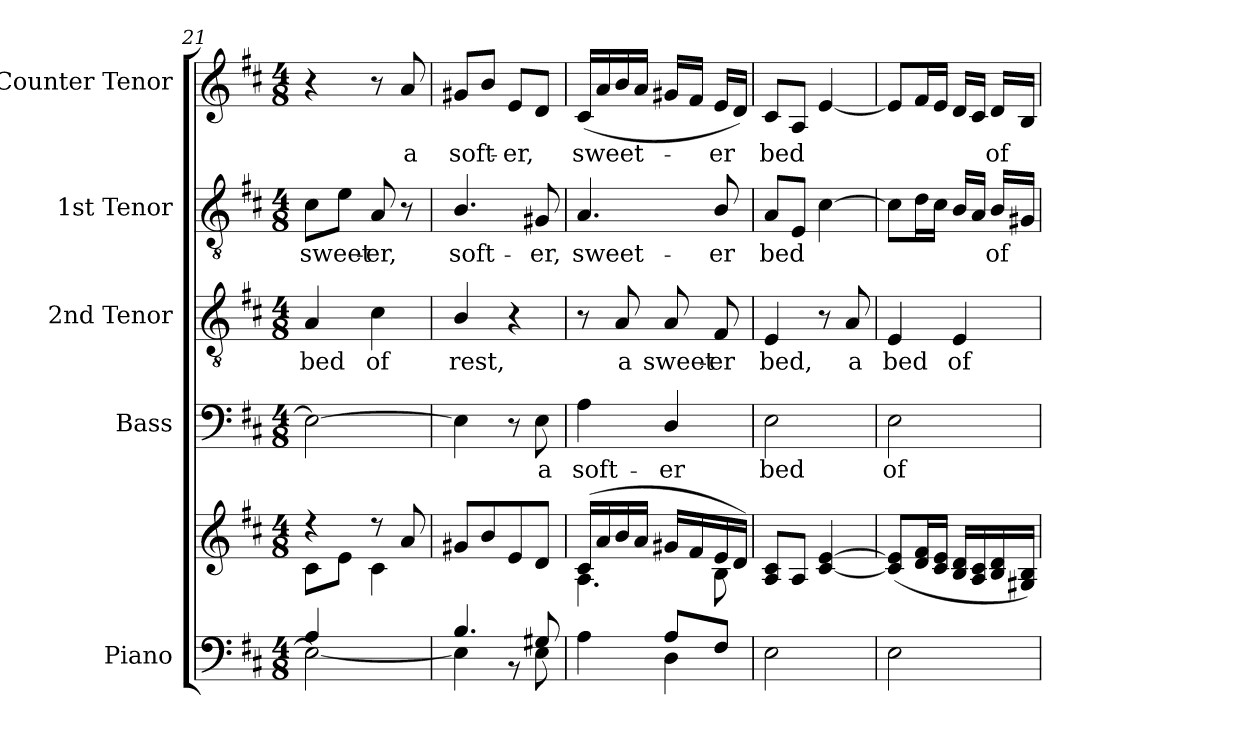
**kern	**kern	**kern	**text	**kern	**text	**kern	**text	**kern	**text
*part5	*part5	*part4	*part4	*part3	*part3	*part2	*part2	*part1	*part1
*staff6	*staff5	*staff4	*staff4	*staff3	*staff3	*staff2	*staff2	*staff1	*staff1
*I"Piano	*	*I"Bass	*	*I"2nd Tenor	*	*I"1st Tenor	*	*I"Counter Tenor	*
*I'Pno.	*	*I'B.	*	*I'T2.	*	*I'T1.	*	*	*
*clefF4	*clefG2	*clefF4	*	*clefGv2	*	*clefGv2	*	*clefG2	*
*	*	*	*	*ITrd7c12	*	*ITrd7c12	*	*	*
*k[f#c#]	*k[f#c#]	*k[f#c#]	*	*k[f#c#]	*	*k[f#c#]	*	*k[f#c#]	*
*D:	*D:	*D:	*	*D:	*	*D:	*	*D:	*
*M4/8	*M4/8	*M4/8	*	*M4/8	*	*M4/8	*	*M4/8	*
=21	=21	=21	=21	=21	=21	=21	=21	=21	=21
*^	*^	*	*	*	*	*	*	*	*
!	!	!	!	!	!	!	!LO:LY:b:color=#000000	!	!	!	!
!	!	!	!	!	!	!	!	!	!LO:LY:b:color=#000000	!	!
4Ai/	2Ei\_	4r	8c#i\L	2Ei\_	.	4AAi/	bed	8C#i\L	sweet-	4r	.
.	.	.	8ei\J	.	.	.	.	8Ei\J	.	.	.
!	!	!	!	!	!	!	!LO:LY:b:color=#000000	!	!	!	!
!	!	!	!	!	!	!	!	!	!LO:LY:b:color=#000000	!	!
4ryy	.	8r	4c#i\)	.	.	4C#i\	of	8AAi/	-er,	8r	.
!	!	!	!	!	!	!	!	!	!	!	!LO:LY:b:color=#000000
.	.	(8ai/	.	.	.	.	.	8r	.	8ai/	a
*	*	*v	*v	*	*	*	*	*	*	*	*
=22	=22	=22	=22	=22	=22	=22	=22	=22	=22	=22
!	!	!	!	!	!	!LO:LY:b:color=#000000	!	!	!	!
!	!	!	!	!	!	!	!	!LO:LY:b:color=#000000	!	!
!	!	!	!	!	!	!	!	!	!	!LO:LY:b:color=#000000
4.Bi/	4Ei\]	8g#Xi/L	4Ei\]	.	4BBi/	rest,	4.BBi/	soft-	8g#Xi/L	soft-
.	.	8bi/	.	.	.	.	.	.	8bi/J	.
!	!	!	!	!	!	!	!	!	!	!LO:LY:b:color=#000000
.	8r	8ei/	8r	.	4r	.	.	.	8ei/L	-er,
!	!	!	!	!LO:LY:b:color=#000000	!	!	!	!	!	!
!	!	!	!	!	!	!	!	!LO:LY:b:color=#000000	!	!
8G#Xi/	8Ei\	(8di/J	8Ei\	a	.	.	8GG#Xi/	-er,	8di/J	.
!!LO:LB:g=z
=23	=23	=23	=23	=23	=23	=23	=23	=23	=23	=23
*	*	*^	*	*	*	*	*	*	*	*
!	!	!	!	!	!LO:LY:b:color=#000000	!	!	!	!	!	!
!	!	!	!	!	!	!	!	!	!LO:LY:b:color=#000000	!	!
!	!	!	!	!	!	!	!	!	!	!	!LO:LY:b:color=#000000
4ryy	4Ai\	(16c#i/LL	4.Ai\	4Ai\	soft-	8r	.	4.AAi/	sweet-	(16c#i/LL	sweet-
.	.	16ai/	.	.	.	.	.	.	.	16ai/	.
!	!	!	!	!	!	!	!LO:LY:b:color=#000000	!	!	!	!
.	.	16bi/	.	.	.	8AAi/	a	.	.	16bi/	.
.	.	16ai/JJ	.	.	.	.	.	.	.	16ai/JJ	.
!	!	!	!	!	!LO:LY:b:color=#000000	!	!	!	!	!	!
!	!	!	!	!	!	!	!LO:LY:b:color=#000000	!	!	!	!
8Ai/L	4Di\	16g#Xi/LL	.	4Di/	-er	8AAi/	sweet-	.	.	16g#Xi/LL	.
.	.	16f#i/	.	.	.	.	.	.	.	16f#i/JJ	.
!	!	!	!	!	!	!	!LO:LY:b:color=#000000	!	!	!	!
!	!	!	!	!	!	!	!	!	!LO:LY:b:color=#000000	!	!
!	!	!	!	!	!	!	!	!	!	!	!LO:LY:b:color=#000000
8F#i/J	.	16ei/	8Bi\	.	.	8FF#i/	-er	8BBi/	-er	16ei/LL	-er
.	.	16di/JJ)	.	.	.	.	.	.	.	16di/JJ)	.
*v	*v	*	*	*	*	*	*	*	*	*	*
*	*v	*v	*	*	*	*	*	*	*	*
=24	=24	=24	=24	=24	=24	=24	=24	=24	=24
!	!	!	!LO:LY:b:color=#000000	!	!	!	!	!	!
!	!	!	!	!	!LO:LY:b:color=#000000	!	!	!	!
!	!	!	!	!	!	!	!LO:LY:b:color=#000000	!	!
!	!	!	!	!	!	!	!	!	!LO:LY:b:color=#000000
2Ei\	8Ai/ 8c#iL	2Ei\	bed	4EEi/	bed,	8AAi/L	bed	8c#i/L	bed
.	8Ai/J	.	.	.	.	8EEi/J	.	8Ai/J	.
.	[4c#i/ [4ei	.	.	8r	.	[4C#i\	.	[4ei/	.
!	!	!	!	!	!LO:LY:b:color=#000000	!	!	!	!
.	.	.	.	8AAi/	a	.	.	.	.
=25	=25	=25	=25	=25	=25	=25	=25	=25	=25
!	!	!	!LO:LY:b:color=#000000	!	!	!	!	!	!
!	!	!	!	!	!LO:LY:b:color=#000000	!	!	!	!
2Ei\	(8c#i/] 8ei]L	2Ei\	of	4EEi/	bed	8C#i\L]	.	8ei/L]	.
.	16di/ 16f#iL	.	.	.	.	16Di\L	.	16f#i/L	.
.	16c#i/ 16eiJJ	.	.	.	.	16C#i\JJ	.	16ei/JJ	.
!	!	!	!	!	!LO:LY:b:color=#000000	!	!	!	!
.	16Bi/ 16diLL	.	.	4EEi/	of	16BBi/LL	.	16di/LL	.
.	16Ai/ 16c#i	.	.	.	.	16AAi/JJ	.	16c#i/JJ	.
!	!	!	!	!	!	!	!LO:LY:b:color=#000000	!	!
!	!	!	!	!	!	!	!	!	!LO:LY:b:color=#000000
.	16Bi/ 16di	.	.	.	.	16BBi/LL	of	16di/LL	of
.	16G#Xi/ 16BiJJ)	.	.	.	.	16GG#Xi/JJ	.	16Bi/JJ	.
=	=	=	=	=	=	=	=	=	=
*-	*-	*-	*-	*-	*-	*-	*-	*-	*-
